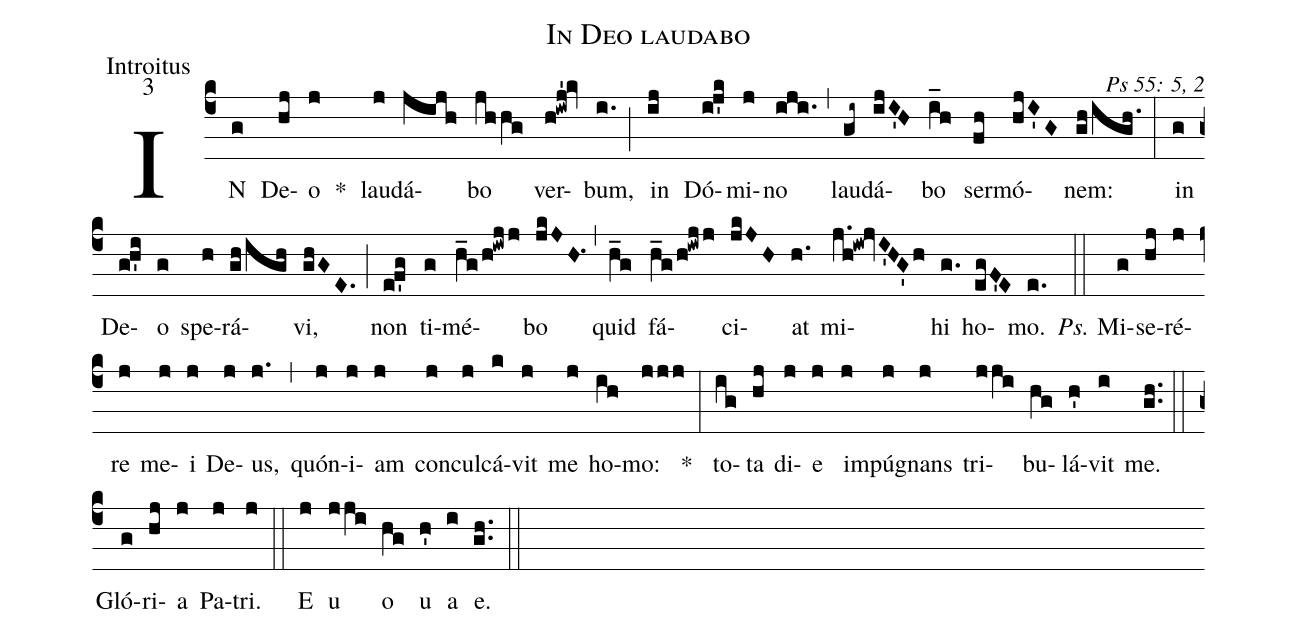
name: In Deo laudabo;
office-part: Introitus;
mode: 3;
commentary: Ps 55: 5, 2;
%%
(c4) IN(g) De(hj)o(j) *() lau(j)dá(jijh)bo(jhhg) ver(h!iwj'!kv)bum,(i.) (;) in(ij) Dó(ij'k)mi(j)no(iji.) (,) lau(gi~)dá(ijI'H)bo(i_h) ser(fh)mó(hjI'G)nem:(gh/igh.) (:)
in(g) De(gh'i)o(g) spe(h)rá(gh/igh)vi,(ghGE.) (;) non(ef'g) ti(g)mé(h_g/h!iwjj)bo(jkJH.1) (,) quid(h_g) fá(h_g/h!iwjj)ci(jkJH)at(h.) mi(j.h!iw!jvI'HG'h)hi(g.) ho(egF'E)mo.(e.) (::)
<i>Ps.</i> Mi(g)se(hj)ré(j)re(j) me(j)i(j) De(j)us,(j.) (,) quón(j)i(j)am(j) con(j)cul(j)cá(k)vit(j) me(j) ho(ih)mo:(jjj) *(:)
to(ig)ta(hj) di(j)e(j) im(j)pú(j)gnans(j) tri(jji)bu(hg)lá(h')vit(i) me.(gh..) (::)
Gló(g)ri(hj)a(j) Pa(j)tri.(j) (::)
<eu>E(j) u(jji) o(hg) u(h') a(i) e.</eu>(gh..) (::)
